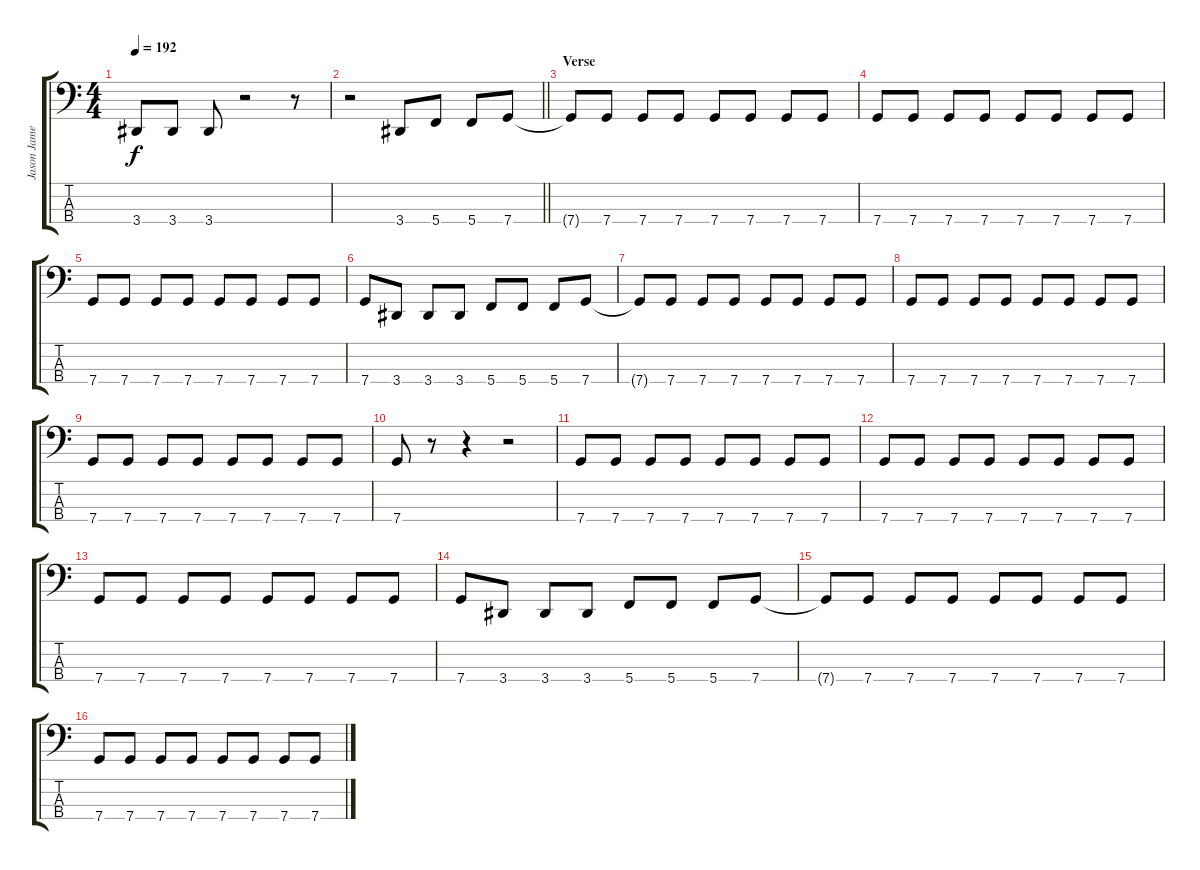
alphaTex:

\track ("Jason James" "Jason Jame") {instrument electricbassfinger}
\staff {score tabs}
\tuning (F2 C2 G1 C1) {hide}
\ts (4 4)
\tempo 192
\clef f4
\ks c
3.4{t}.8{dy f} 3.4.8 3.4.8 r.2 r.8 |
\barLineRight lightlight
r.2 3.4.8 5.4.8 5.4.8 7.4.8 |
\section ("" "Verse")
7.4{t}.8 7.4.8 7.4.8 7.4.8 7.4.8 7.4.8 7.4.8 7.4.8 |
7.4.8 7.4.8 7.4.8 7.4.8 7.4.8 7.4.8 7.4.8 7.4.8 |
7.4.8 7.4.8 7.4.8 7.4.8 7.4.8 7.4.8 7.4.8 7.4.8 |
7.4.8 3.4.8 3.4.8 3.4.8 5.4.8 5.4.8 5.4.8 7.4.8 |
7.4{t}.8 7.4.8 7.4.8 7.4.8 7.4.8 7.4.8 7.4.8 7.4.8 |
7.4.8 7.4.8 7.4.8 7.4.8 7.4.8 7.4.8 7.4.8 7.4.8 |
7.4.8 7.4.8 7.4.8 7.4.8 7.4.8 7.4.8 7.4.8 7.4.8 |
7.4.8 r.8 r.4 r.2 |
7.4.8 7.4.8 7.4.8 7.4.8 7.4.8 7.4.8 7.4.8 7.4.8 |
7.4.8 7.4.8 7.4.8 7.4.8 7.4.8 7.4.8 7.4.8 7.4.8 |
7.4.8 7.4.8 7.4.8 7.4.8 7.4.8 7.4.8 7.4.8 7.4.8 |
7.4.8 3.4.8 3.4.8 3.4.8 5.4.8 5.4.8 5.4.8 7.4.8 |
7.4{t}.8 7.4.8 7.4.8 7.4.8 7.4.8 7.4.8 7.4.8 7.4.8 |
7.4.8 7.4.8 7.4.8 7.4.8 7.4.8 7.4.8 7.4.8 7.4.8
